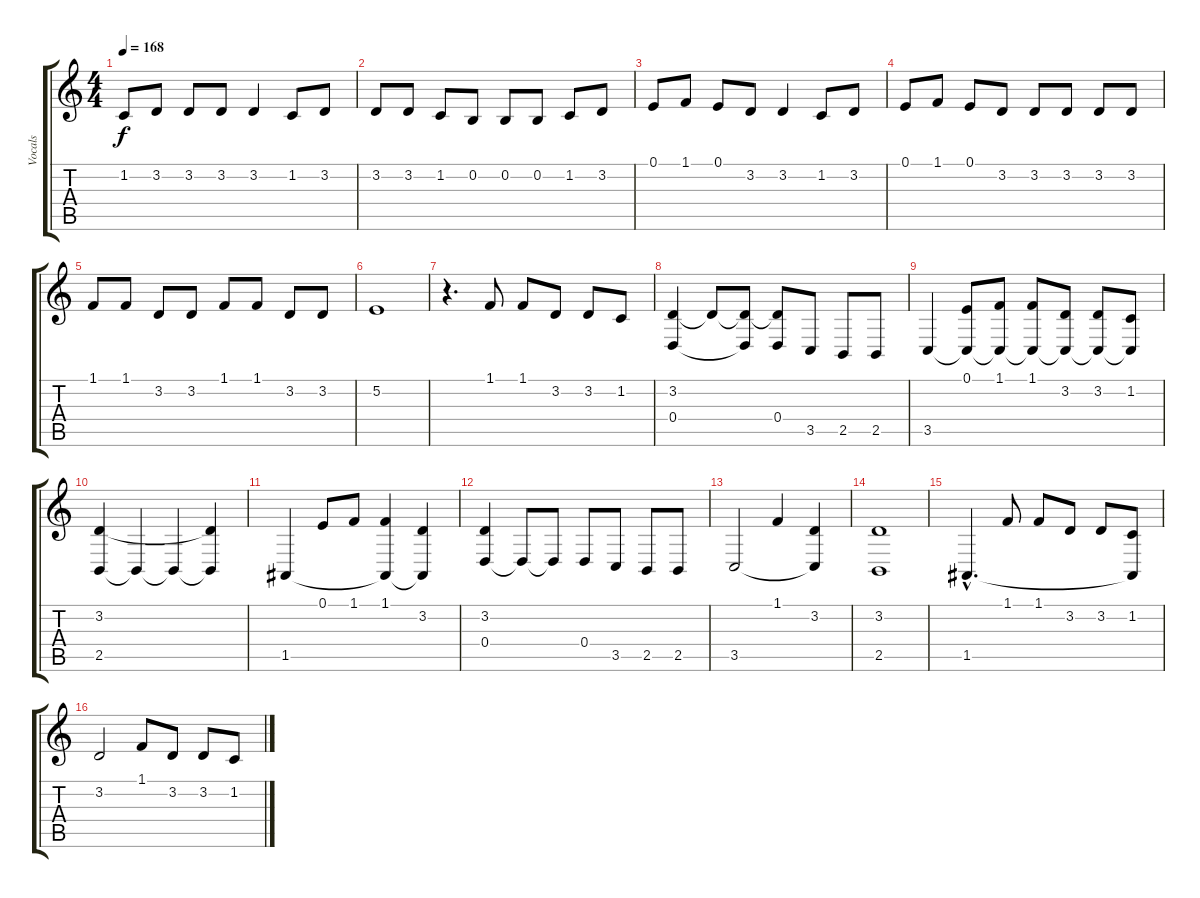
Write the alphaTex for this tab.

\track ("Vocals" "Vocals") {instrument voiceoohs}
\staff {score tabs}
\tuning (E4 B3 G3 D3 A2 E2) {hide}
\ts (4 4)
\tempo 168
\clef g2
\ks c
1.2{t}.8{dy f} 3.2.8 3.2.8 3.2.8 3.2.4 1.2.8 3.2.8 |
3.2.8 3.2.8 1.2.8 0.2.8 0.2.8 0.2.8 1.2.8 3.2.8 |
0.1.8 1.1.8 0.1.8 3.2.8 3.2.4 1.2.8 3.2.8 |
0.1.8 1.1.8 0.1.8 3.2.8 3.2.8 3.2.8 3.2.8 3.2.8 |
1.1.8 1.1.8 3.2.8 3.2.8 1.1.8 1.1.8 3.2.8 3.2.8 |
5.2.1 |
r.4{d} 1.1.8 1.1.8 3.2.8 3.2.8 1.2.8 |
(3.2 0.4).4 3.2{t}.8 (3.2{t} 0.4{t}).8 (3.2{t} 0.4).8 3.5.8 2.5.8 2.5.8 |
3.5.4 (0.1 3.5{t}).8 (1.1 3.5{t}).8 (1.1 3.5{t}).8 (3.2 3.5{t}).8 (3.2 3.5{t}).8 (1.2 3.5{t}).8 |
(3.2 2.5).4 2.5{t}.4 2.5{t}.4 (3.2{t} 2.5{t}).4 |
1.5.4 0.1.8 1.1.8 (1.1 1.5{t}).4 (3.2 1.5{t}).4 |
(3.2 0.4).4 0.4{t}.8 0.4{t}.8 0.4.8 3.5.8 2.5.8 2.5.8 |
3.5.2 1.1.4 (3.2 3.5{t}).4 |
(3.2 2.5).1 |
1.5{hac}.4{d} 1.1.8 1.1.8 3.2.8 3.2.8 (1.2 1.5{t}).8 |
3.2.2 1.1.8 3.2.8 3.2.8 1.2.8
